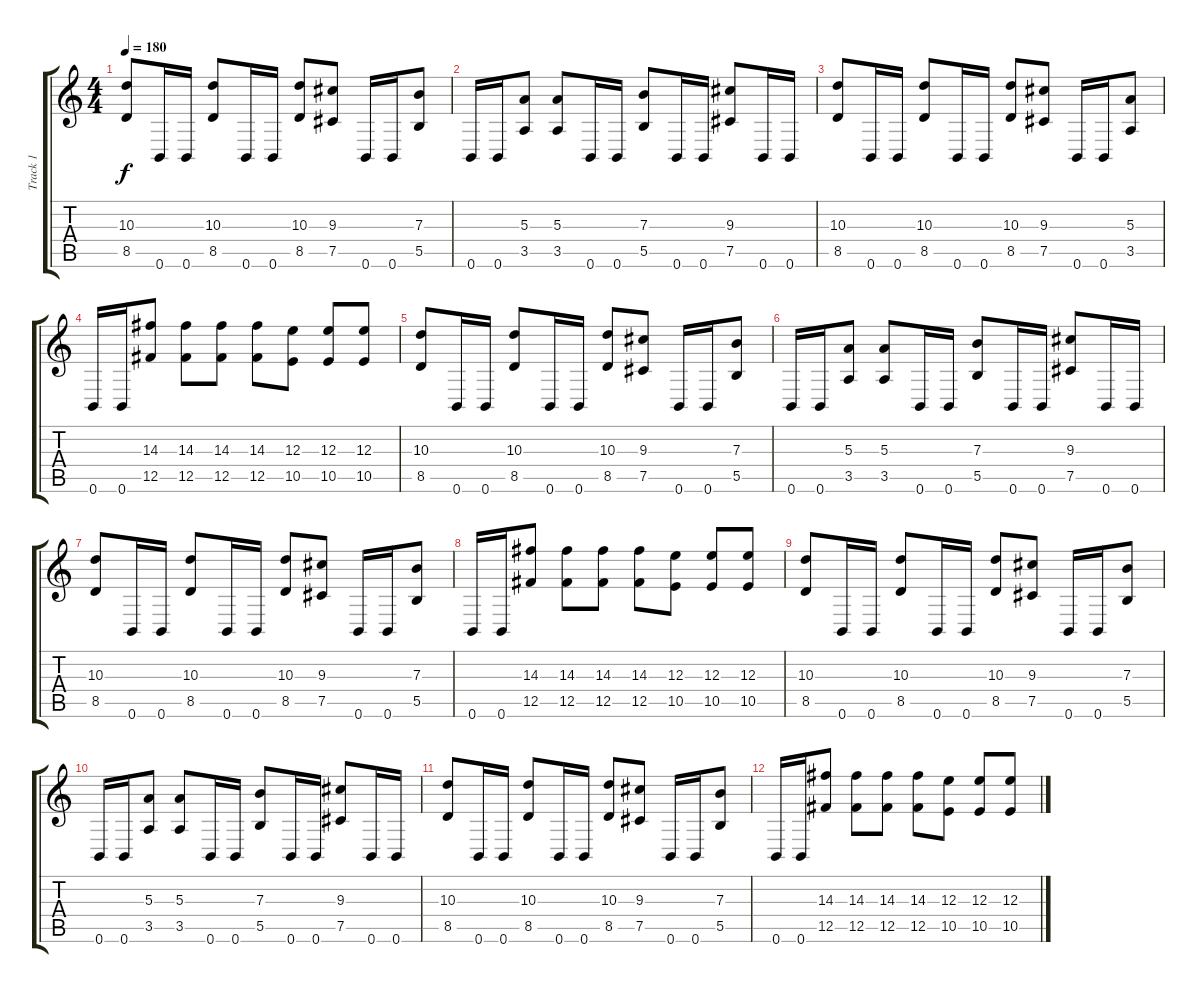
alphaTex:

\track ("Track 1" "Track 1") {instrument distortionguitar}
\staff {score tabs}
\tuning (Db4 Ab3 E3 B2 Gb2 B1) {hide}
\ts (4 4)
\tempo 180
\clef g2
\ks c
(10.3 8.5).8{dy f instrument distortionguitar} 0.6.16 0.6.16 (10.3 8.5).8 0.6.16 0.6.16 (10.3 8.5).8 (9.3 7.5).8 0.6.16 0.6.16 (7.3 5.5).8 |
0.6.16 0.6.16 (5.3 3.5).8 (5.3 3.5).8 0.6.16 0.6.16 (7.3 5.5).8 0.6.16 0.6.16 (9.3 7.5).8 0.6.16 0.6.16 |
(10.3 8.5).8 0.6.16 0.6.16 (10.3 8.5).8 0.6.16 0.6.16 (10.3 8.5).8 (9.3 7.5).8 0.6.16 0.6.16 (5.3 3.5).8 |
0.6.16 0.6.16 (14.3 12.5).8 (14.3 12.5).8 (14.3 12.5).8 (14.3 12.5).8 (12.3 10.5).8 (12.3 10.5).8 (12.3 10.5).8 |
(10.3 8.5).8 0.6.16 0.6.16 (10.3 8.5).8 0.6.16 0.6.16 (10.3 8.5).8 (9.3 7.5).8 0.6.16 0.6.16 (7.3 5.5).8 |
0.6.16 0.6.16 (5.3 3.5).8 (5.3 3.5).8 0.6.16 0.6.16 (7.3 5.5).8 0.6.16 0.6.16 (9.3 7.5).8 0.6.16 0.6.16 |
(10.3 8.5).8 0.6.16 0.6.16 (10.3 8.5).8 0.6.16 0.6.16 (10.3 8.5).8 (9.3 7.5).8 0.6.16 0.6.16 (7.3 5.5).8 |
0.6.16 0.6.16 (14.3 12.5).8 (14.3 12.5).8 (14.3 12.5).8 (14.3 12.5).8 (12.3 10.5).8 (12.3 10.5).8 (12.3 10.5).8 |
(10.3 8.5).8 0.6.16 0.6.16 (10.3 8.5).8 0.6.16 0.6.16 (10.3 8.5).8 (9.3 7.5).8 0.6.16 0.6.16 (7.3 5.5).8 |
0.6.16 0.6.16 (5.3 3.5).8 (5.3 3.5).8 0.6.16 0.6.16 (7.3 5.5).8 0.6.16 0.6.16 (9.3 7.5).8 0.6.16 0.6.16 |
(10.3 8.5).8 0.6.16 0.6.16 (10.3 8.5).8 0.6.16 0.6.16 (10.3 8.5).8 (9.3 7.5).8 0.6.16 0.6.16 (7.3 5.5).8 |
0.6.16 0.6.16 (14.3 12.5).8 (14.3 12.5).8 (14.3 12.5).8 (14.3 12.5).8 (12.3 10.5).8 (12.3 10.5).8 (12.3 10.5).8
